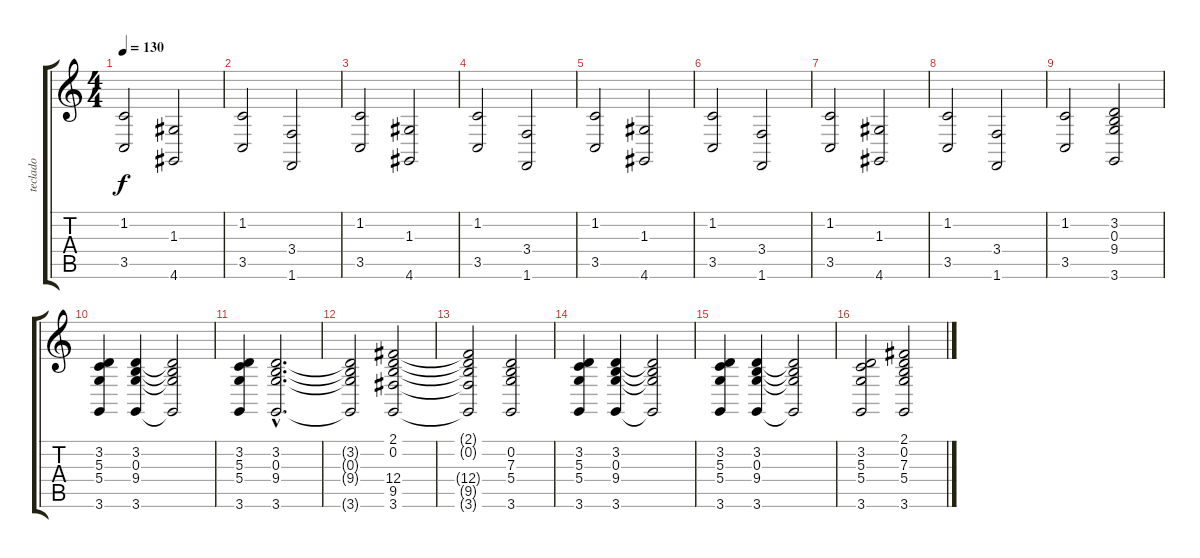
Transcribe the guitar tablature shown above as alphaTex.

\track ("teclado" "teclado") {instrument synthstrings2}
\staff {score tabs}
\tuning (E4 B3 G3 D3 A2 E2) {hide}
\ts (4 4)
\tempo 130
\clef g2
\ks c
(1.2 3.5).2{dy f} (1.3 4.6).2 |
(1.2 3.5).2 (3.4 1.6).2 |
(1.2 3.5).2 (1.3 4.6).2 |
(1.2 3.5).2 (3.4 1.6).2 |
(1.2 3.5).2 (1.3 4.6).2 |
(1.2 3.5).2 (3.4 1.6).2 |
(1.2 3.5).2 (1.3 4.6).2 |
(1.2 3.5).2 (3.4 1.6).2 |
(1.2 3.5).2 (3.2 0.3 9.4 3.6).2 |
(3.2 5.3 5.4 3.6).4 (3.2 0.3 9.4 3.6).4 (3.2{t} 0.3{t} 9.4{t} 3.6{t}).2 |
(3.2 5.3 5.4 3.6).4 (3.2{hac} 0.3{hac} 9.4{hac} 3.6{hac}).2{d} |
(3.2{t} 0.3{t} 9.4{t} 3.6{t}).2 (2.1 0.2 12.4 9.5 3.6).2 |
(2.1{t} 0.2{t} 12.4{t} 9.5{t} 3.6{t}).2 (0.2 7.3 5.4 3.6).2 |
(3.2 5.3 5.4 3.6).4 (3.2 0.3 9.4 3.6).4 (3.2{t} 0.3{t} 9.4{t} 3.6{t}).2 |
(3.2 5.3 5.4 3.6).4 (3.2 0.3 9.4 3.6).4 (3.2{t} 0.3{t} 9.4{t} 3.6{t}).2 |
(3.2 5.3 5.4 3.6).2 (2.1 0.2 7.3 5.4 3.6).2
